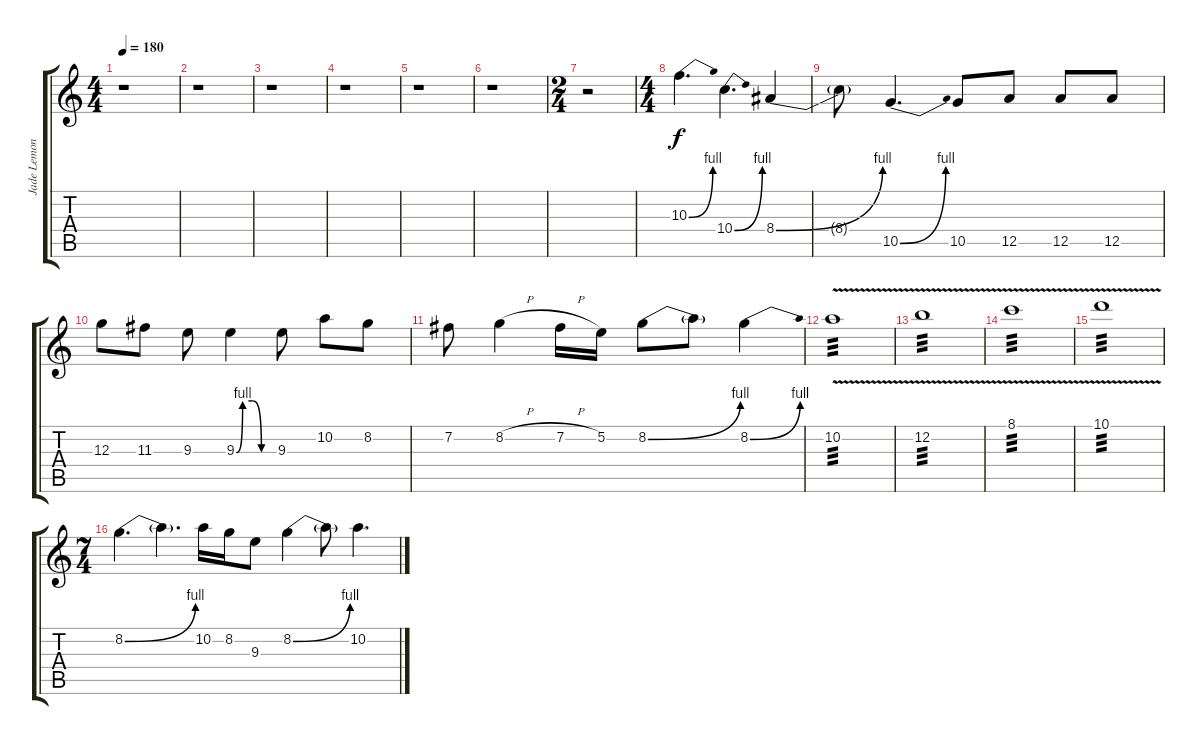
\track ("Jade Lemons" "Jade Lemon") {instrument distortionguitar}
\staff {score tabs}
\tuning (E4 B3 G3 D3 A2 E2) {hide}
\ts (4 4)
\tempo 180
\clef g2
\ks c
r.1{dy f} |
r.1 |
r.1 |
r.1 |
r.1 |
r.1 |
\ts (2 4)
r.2 |
\ts (4 4)
10.3{be (bend 0 0 60 4)}.4{d} 10.4{be (bend 0 0 60 4)}.4{d} 8.4{be (bend 0 0 60 4)}.4 |
8.4{t}.8 10.5{be (bend 0 0 60 4)}.4{d} 10.5.8 12.5.8 12.5.8 12.5.8 |
12.3.8 11.3.8 9.3.8 9.3{be (custom 0 0 10 4 25 4 40 0 60 0)}.4 9.3.8 10.2.8 8.2.8 |
7.2.8 8.2{h}.4 7.2{h}.16 5.2.16 8.2{be (bend 0 0 60 4)}.8 8.2{t}.8 8.2{be (bend 0 0 60 4)}.4 |
10.2{v}.1{tp 3} |
12.2{v}.1{tp 3} |
8.1{v}.1{tp 3} |
10.1{v}.1{tp 3} |
\ts (7 4)
8.2{be (bend 0 0 60 4)}.4{d} 8.2{t}.4{d} 10.2.16 8.2.16 9.3.8 8.2{be (bend 0 0 60 4)}.4 8.2{t}.8 10.2.4{d}
